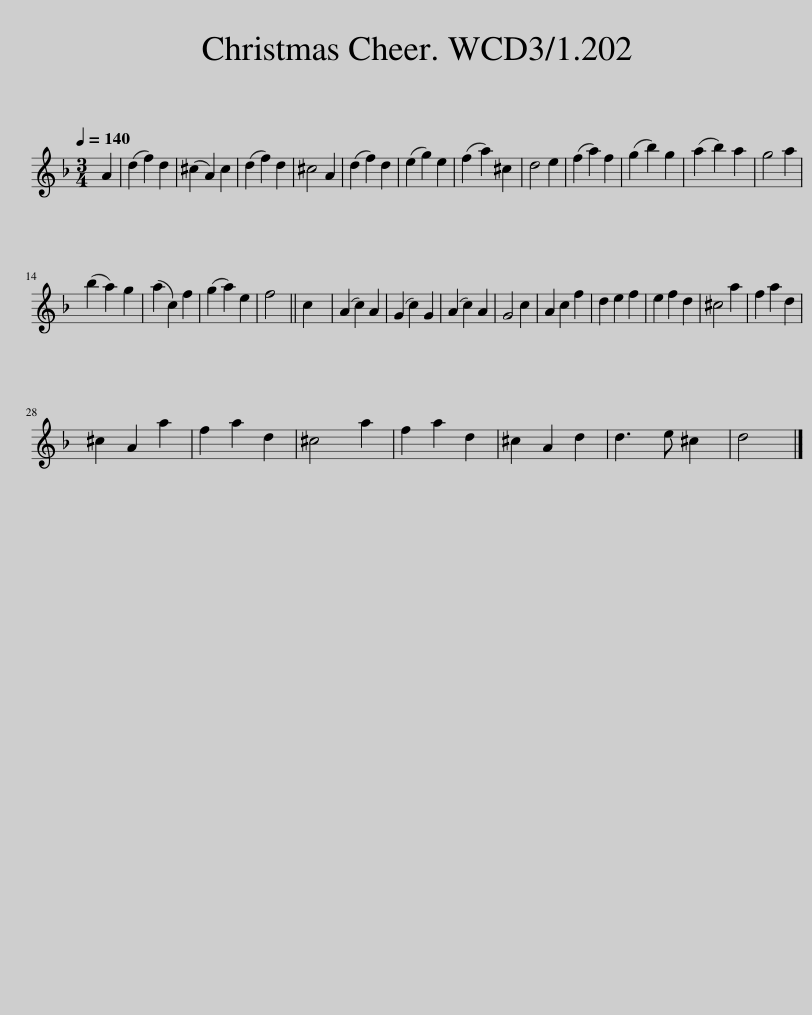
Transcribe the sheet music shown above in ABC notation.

X:1
L:1/8
Q:1/4=140
M:3/4
I:linebreak $
K:Dmin
V:1 treble
V:1
 A2 | (d2 f2) d2 | (^c2 A2) c2 | (d2 f2) d2 | ^c4 A2 | %5
 (d2 f2) d2 | (e2 g2) e2 | (f2 a2) ^c2 | d4 e2 | (f2 a2) f2 | %10
 (g2 b2) g2 | (a2 b2) a2 | g4 a2 |$ (b2 a2) g2 | (a2 c2) f2 | %15
 (g2 a2) e2 | f4 || c2 | (A2 c2) A2 | (G2 c2) G2 | %20
 (A2 c2) A2 | G4 c2 | A2 c2 f2 | d2 e2 f2 | e2 f2 d2 | %25
 ^c4 a2 | f2 a2 d2 |$ ^c2 A2 a2 | f2 a2 d2 | ^c4 a2 | %30
 f2 a2 d2 | ^c2 A2 d2 | d3 e ^c2 | d4 |] %34
